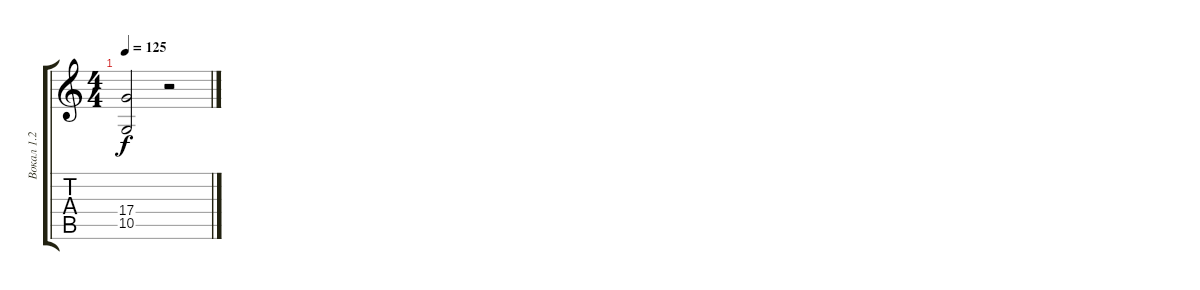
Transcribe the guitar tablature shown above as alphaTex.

\track ("Вокал 1.2" "Вокал 1.2") {instrument clarinet}
\staff {score tabs}
\tuning (E4 B3 G3 D3 A2 E2) {hide}
\ts (4 4)
\tempo 125
\clef g2
\ks c
(17.4{t} 10.5{t}).2{dy f} r.2
